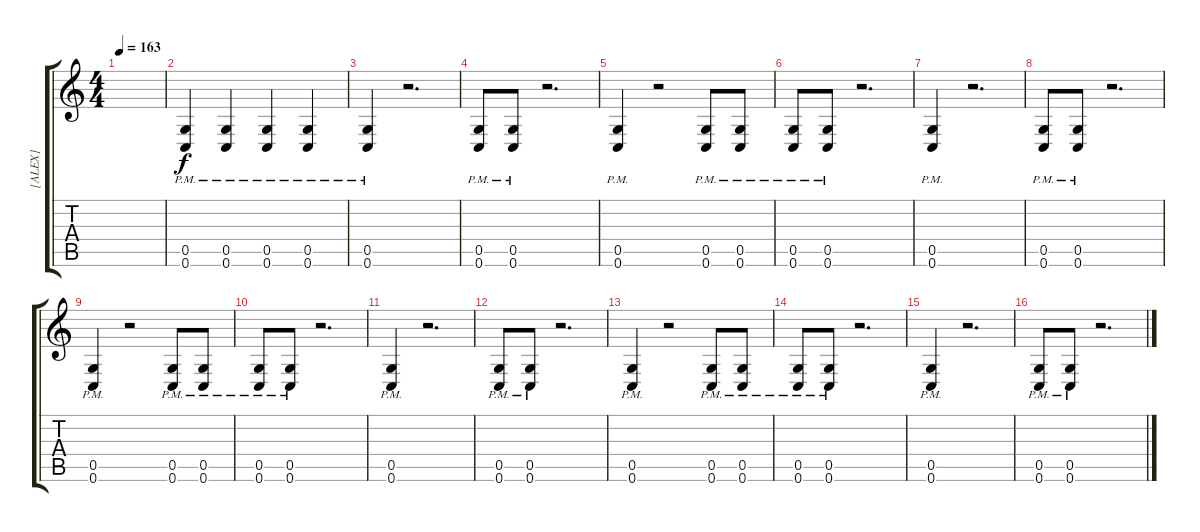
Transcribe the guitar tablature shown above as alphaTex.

\track ("[ALEX]" "[ALEX]") {instrument distortionguitar}
\staff {score tabs}
\tuning (D4 A3 F3 C3 G2 C2) {hide}
\ts (4 4)
\tempo 163
\clef g2
\ks c
|
(0.5{pm} 0.6).4 (0.5{pm} 0.6).4 (0.5{pm} 0.6).4 (0.5{pm} 0.6).4 |
(0.5{pm} 0.6).4 r.2{d} |
(0.5{pm} 0.6).8 (0.5{pm} 0.6).8 r.2{d} |
(0.5{pm} 0.6).4 r.2 (0.5{pm} 0.6).8 (0.5{pm} 0.6).8 |
(0.5{pm} 0.6).8 (0.5{pm} 0.6).8 r.2{d} |
(0.5{pm} 0.6).4 r.2{d} |
(0.5{pm} 0.6).8 (0.5{pm} 0.6).8 r.2{d} |
(0.5{pm} 0.6).4 r.2 (0.5{pm} 0.6).8 (0.5{pm} 0.6).8 |
(0.5{pm} 0.6).8 (0.5{pm} 0.6).8 r.2{d} |
(0.5{pm} 0.6).4 r.2{d} |
(0.5{pm} 0.6).8 (0.5{pm} 0.6).8 r.2{d} |
(0.5{pm} 0.6).4 r.2 (0.5{pm} 0.6).8 (0.5{pm} 0.6).8 |
(0.5{pm} 0.6).8 (0.5{pm} 0.6).8 r.2{d} |
(0.5{pm} 0.6).4 r.2{d} |
(0.5{pm} 0.6).8 (0.5{pm} 0.6).8 r.2{d}
